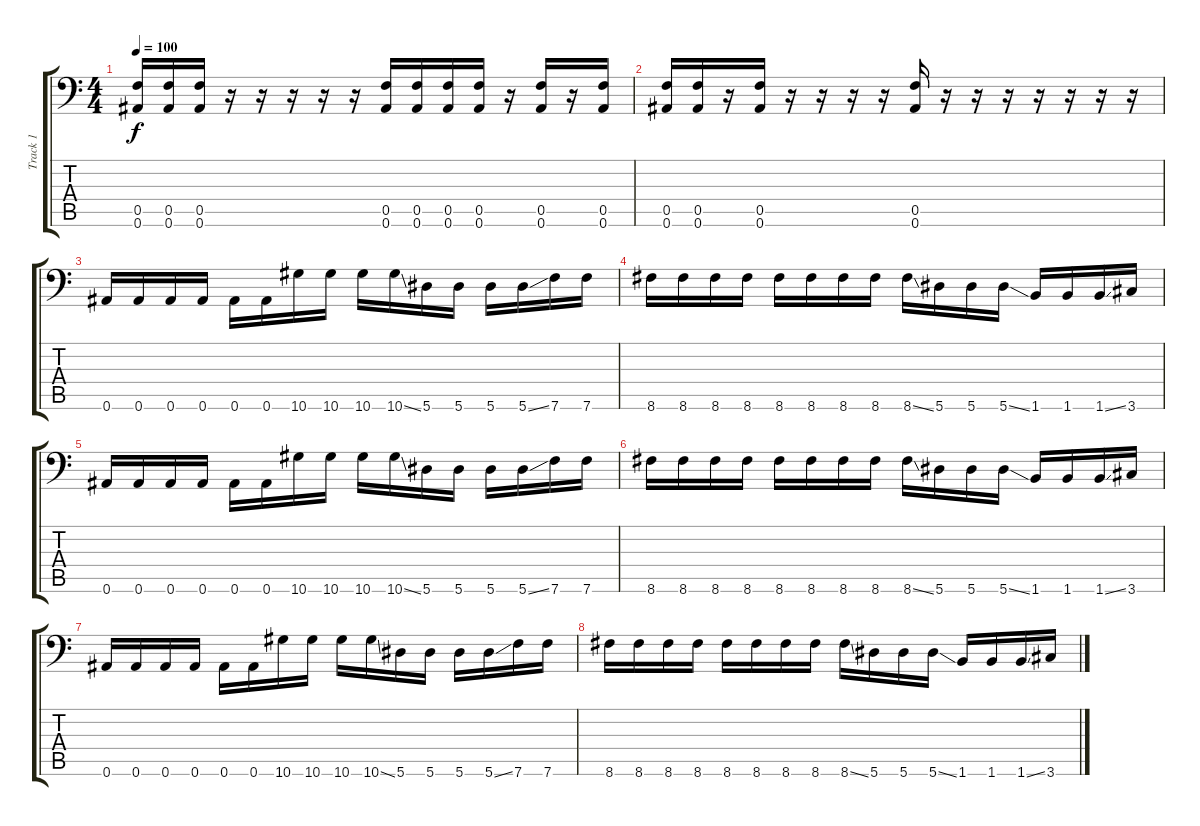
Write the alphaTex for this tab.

\track ("Track 1" "Track 1") {instrument distortionguitar}
\staff {score tabs}
\tuning (C4 G3 Eb3 Bb2 F2 Bb1) {hide}
\ts (4 4)
\tempo 100
\clef f4
\ks c
(0.5 0.6).16{dy f} (0.5 0.6).16 (0.5 0.6).16 r.16 r.16 r.16 r.16 r.16 (0.5 0.6).16 (0.5 0.6).16 (0.5 0.6).16 (0.5 0.6).16 r.16 (0.5 0.6).16 r.16 (0.5 0.6).16 |
(0.5 0.6).16 (0.5 0.6).16 r.16 (0.5 0.6).16 r.16 r.16 r.16 r.16 (0.5 0.6).16 r.16 r.16 r.16 r.16 r.16 r.16 r.16 |
0.6.16 0.6.16 0.6.16 0.6.16 0.6.16 0.6.16 10.6.16 10.6.16 10.6.16 10.6{ss}.16 5.6.16 5.6.16 5.6.16 5.6{ss}.16 7.6.16 7.6.16 |
8.6.16 8.6.16 8.6.16 8.6.16 8.6.16 8.6.16 8.6.16 8.6.16 8.6{ss}.16 5.6.16 5.6.16 5.6{ss}.16 1.6.16 1.6.16 1.6{ss}.16 3.6.16 |
0.6.16 0.6.16 0.6.16 0.6.16 0.6.16 0.6.16 10.6.16 10.6.16 10.6.16 10.6{ss}.16 5.6.16 5.6.16 5.6.16 5.6{ss}.16 7.6.16 7.6.16 |
8.6.16 8.6.16 8.6.16 8.6.16 8.6.16 8.6.16 8.6.16 8.6.16 8.6{ss}.16 5.6.16 5.6.16 5.6{ss}.16 1.6.16 1.6.16 1.6{ss}.16 3.6.16 |
0.6.16 0.6.16 0.6.16 0.6.16 0.6.16 0.6.16 10.6.16 10.6.16 10.6.16 10.6{ss}.16 5.6.16 5.6.16 5.6.16 5.6{ss}.16 7.6.16 7.6.16 |
8.6.16 8.6.16 8.6.16 8.6.16 8.6.16 8.6.16 8.6.16 8.6.16 8.6{ss}.16 5.6.16 5.6.16 5.6{ss}.16 1.6.16 1.6.16 1.6{ss}.16 3.6.16
